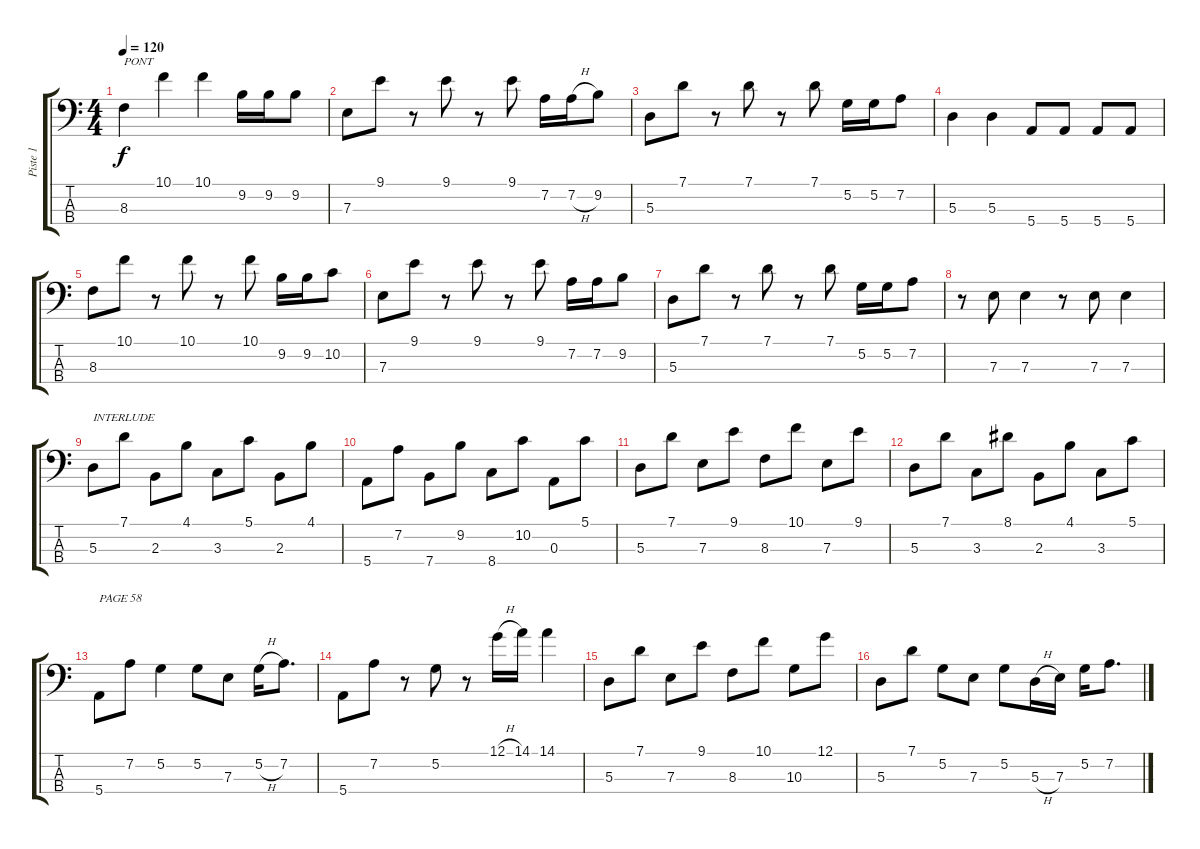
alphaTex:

\track ("Piste 1" "Piste 1") {instrument electricbassfinger}
\staff {score tabs}
\tuning (G2 D2 A1 E1) {hide}
\ts (4 4)
\tempo 120
\clef f4
\ks c
8.3.4{txt "PONT" dy f} 10.1.4 10.1.4 9.2.16 9.2.16 9.2.8 |
7.3.8 9.1.8 r.8 9.1.8 r.8 9.1.8 7.2.16 7.2{h}.16 9.2.8 |
5.3.8 7.1.8 r.8 7.1.8 r.8 7.1.8 5.2.16 5.2.16 7.2.8 |
5.3.4 5.3.4 5.4.8 5.4.8 5.4.8 5.4.8 |
8.3.8 10.1.8 r.8 10.1.8 r.8 10.1.8 9.2.16 9.2.16 10.2.8 |
7.3.8 9.1.8 r.8 9.1.8 r.8 9.1.8 7.2.16 7.2.16 9.2.8 |
5.3.8 7.1.8 r.8 7.1.8 r.8 7.1.8 5.2.16 5.2.16 7.2.8 |
r.8 7.3.8 7.3.4 r.8 7.3.8 7.3.4 |
5.3.8{txt "INTERLUDE"} 7.1.8 2.3.8 4.1.8 3.3.8 5.1.8 2.3.8 4.1.8 |
5.4.8 7.2.8 7.4.8 9.2.8 8.4.8 10.2.8 0.3.8 5.1.8 |
5.3.8 7.1.8 7.3.8 9.1.8 8.3.8 10.1.8 7.3.8 9.1.8 |
5.3.8 7.1.8 3.3.8 8.1.8 2.3.8 4.1.8 3.3.8 5.1.8 |
5.4.8{txt "PAGE 58"} 7.2.8 5.2.4 5.2.8 7.3.8 5.2{h}.16 7.2.8{d} |
5.4.8 7.2.8 r.8 5.2.8 r.8 12.1{h}.16 14.1.16 14.1.4 |
5.3.8 7.1.8 7.3.8 9.1.8 8.3.8 10.1.8 10.3.8 12.1.8 |
5.3.8 7.1.8 5.2.8 7.3.8 5.2.8 5.3{h}.16 7.3.16 5.2.16 7.2.8{d}
